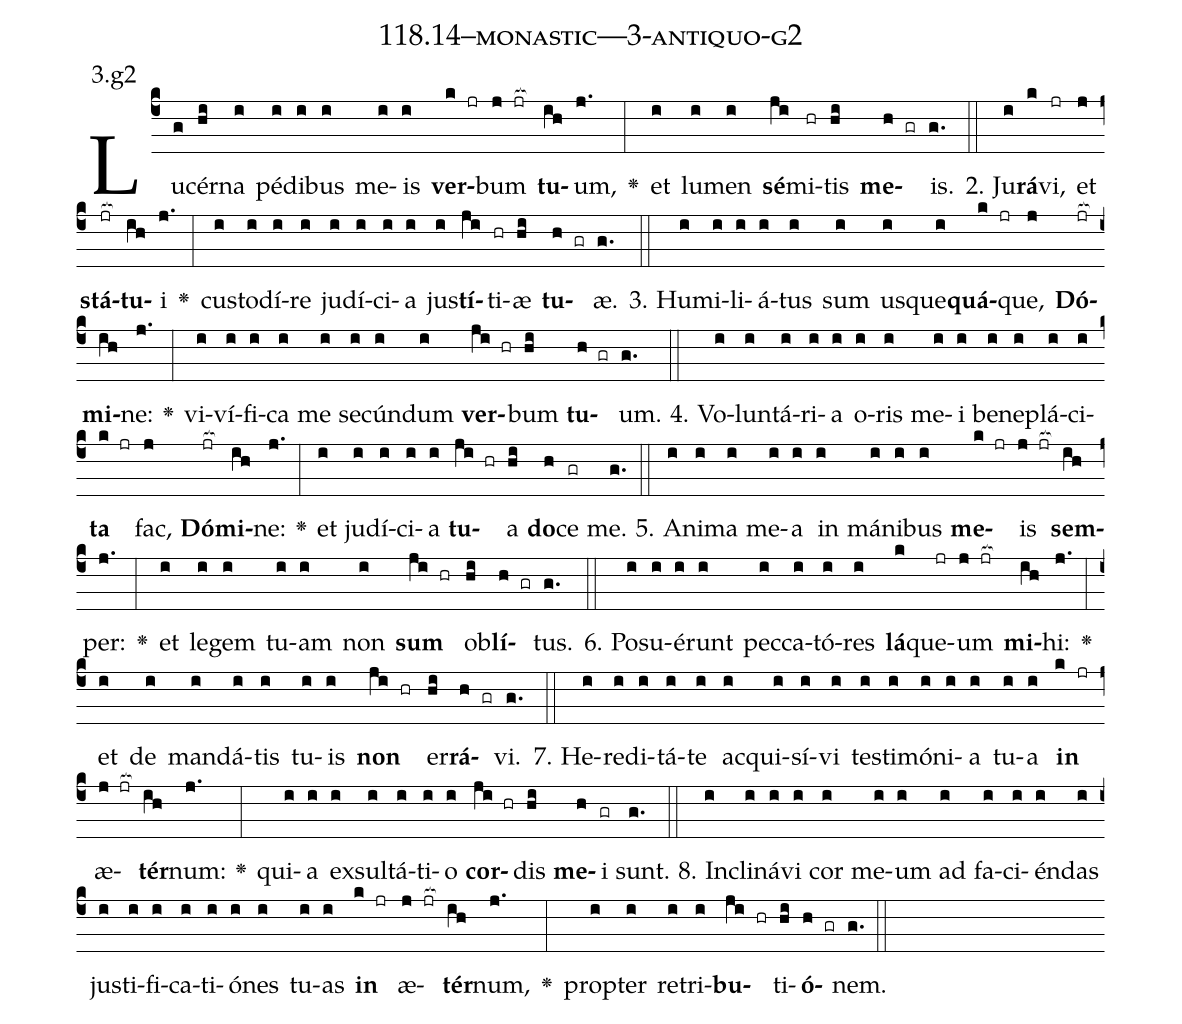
name: 118.14--monastic---3-antiquo-g2;
annotation: 3.g2;
%%
(c4)Lu(g)cér(hi)na(i) pé(i)di(i)bus(i) me(i)is(i) <b>ver</b>(k jr)bum(j jr[ocb:1{]) <b>tu</b>(ih[ocb:0}])um,(j.) <v>\greheightstar</v>(:) et(i) lu(i)men(i) <b>sé</b>(ji)mi(hr)tis(hi) <b>me</b>(h gr)is.(g.) (::)
2. Ju(i)<b>rá</b>(k)vi,(jr) et(j) <b>stá</b>(jr[ocb:1{])<b>tu</b>(ih[ocb:0}])i(j.) <v>\greheightstar</v>(:) cus(i)to(i)dí(i)re(i) ju(i)dí(i)ci(i)a(i) jus(i)<b>tí</b>(ji)ti(hr)æ(hi) <b>tu</b>(h gr)æ.(g.) (::)
3. Hu(i)mi(i)li(i)á(i)tus(i) sum(i) us(i)que(i)<b>quá</b>(k jr)que,(j) <b>Dó</b>(jr[ocb:1{])<b>mi</b>(ih[ocb:0}])ne:(j.) <v>\greheightstar</v>(:) vi(i)ví(i)fi(i)ca(i) me(i) se(i)cún(i)dum(i) <b>ver</b>(ji hr)bum(hi) <b>tu</b>(h gr)um.(g.) (::)
4. Vo(i)lun(i)tá(i)ri(i)a(i) o(i)ris(i) me(i)i(i) be(i)ne(i)plá(i)ci(i)<b>ta</b>(k jr) fac,(j) <b>Dó</b>(jr[ocb:1{])<b>mi</b>(ih[ocb:0}])ne:(j.) <v>\greheightstar</v>(:) et(i) ju(i)dí(i)ci(i)a(i) <b>tu</b>(ji hr)a(hi) <b>do</b>(h)ce(gr) me.(g.) (::)
5. A(i)ni(i)ma(i) me(i)a(i) in(i) má(i)ni(i)bus(i) <b>me</b>(k jr)is(j jr[ocb:1{]) <b>sem</b>(ih[ocb:0}])per:(j.) <v>\greheightstar</v>(:) et(i) le(i)gem(i) tu(i)am(i) non(i) <b>sum</b>(ji hr) ob(hi)<b>lí</b>(h gr)tus.(g.) (::)
6. Po(i)su(i)é(i)runt(i) pec(i)ca(i)tó(i)res(i) <b>lá</b>(k)que(jr)um(j jr[ocb:1{]) <b>mi</b>(ih[ocb:0}])hi:(j.) <v>\greheightstar</v>(:) et(i) de(i) man(i)dá(i)tis(i) tu(i)is(i) <b>non</b>(ji hr) er(hi)<b>rá</b>(h gr)vi.(g.) (::)
7. He(i)re(i)di(i)tá(i)te(i) ac(i)qui(i)sí(i)vi(i) tes(i)ti(i)mó(i)ni(i)a(i) tu(i)a(i) <b>in</b>(k jr) æ(j jr[ocb:1{])<b>tér</b>(ih[ocb:0}])num:(j.) <v>\greheightstar</v>(:) qui(i)a(i) ex(i)sul(i)tá(i)ti(i)o(i) <b>cor</b>(ji hr)dis(hi) <b>me</b>(h)i(gr) sunt.(g.) (::)
8. In(i)cli(i)ná(i)vi(i) cor(i) me(i)um(i) ad(i) fa(i)ci(i)én(i)das(i) jus(i)ti(i)fi(i)ca(i)ti(i)ó(i)nes(i) tu(i)as(i) <b>in</b>(k jr) æ(j jr[ocb:1{])<b>tér</b>(ih[ocb:0}])num,(j.) <v>\greheightstar</v>(:) prop(i)ter(i) re(i)tri(i)<b>bu</b>(ji hr)ti(hi)<b>ó</b>(h gr)nem.(g.) (::)
